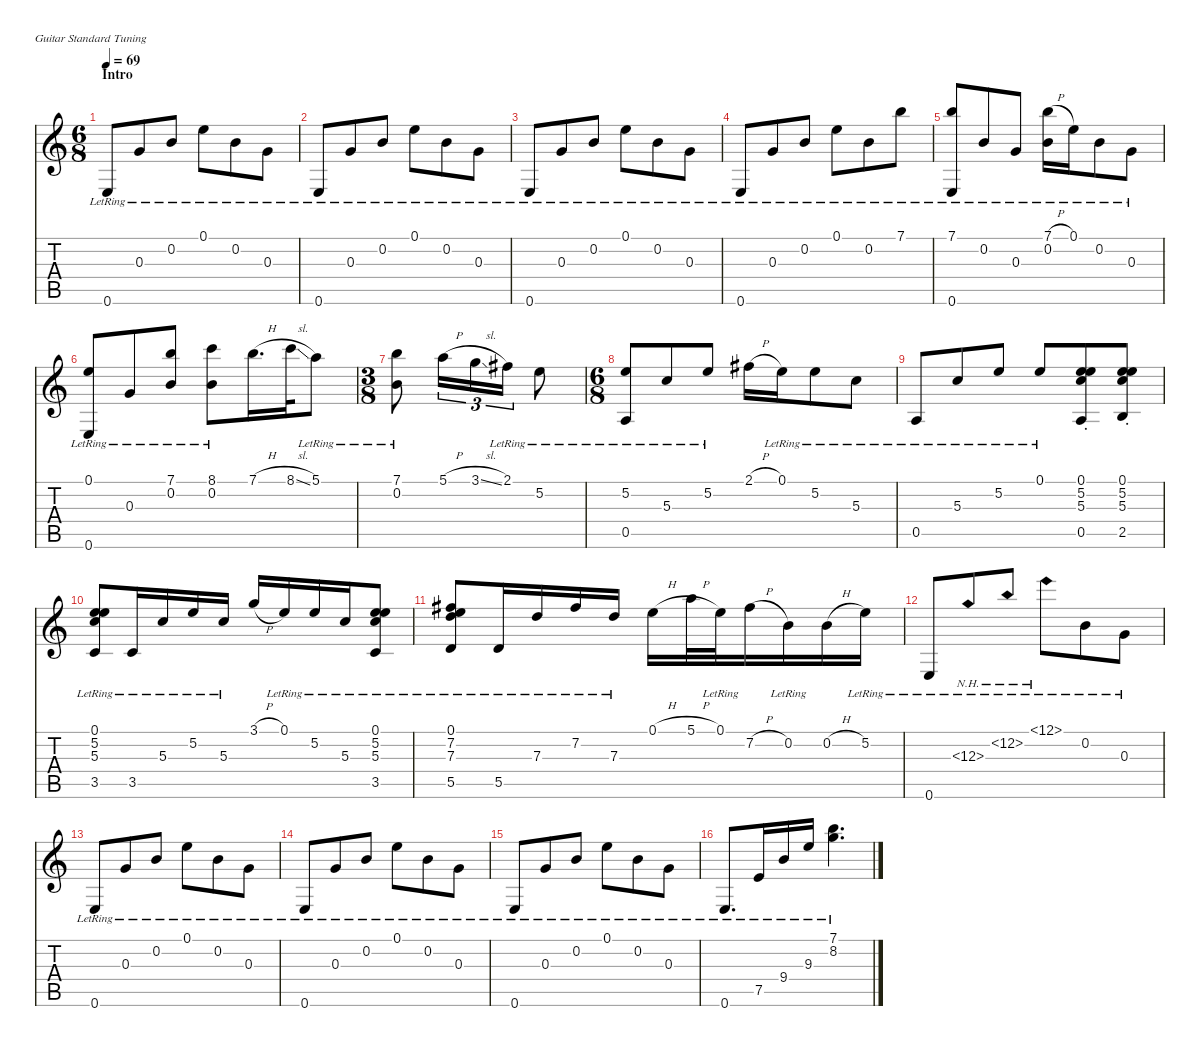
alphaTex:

\defaultSystemsLayout 4
\hideDynamics
\bracketExtendMode nobrackets
\singleTrackTrackNamePolicy hidden
\multiTrackTrackNamePolicy hidden
\otherSystemsTrackNameOrientation horizontal
\track ("Guitar 1" "s.guit.") {mute instrument acousticguitarsteel}
\staff {score tabs}
\tuning (E4 B3 G3 D3 A2 E2)
\ts (6 8)
\beaming (8 3 3)
\section ("" "Intro")
\tempo 69
\clef g2
\ks c
0.6{lr}.8{dy f instrument acousticguitarsteel beam Up} 0.3{lr}.8{beam Up} 0.2{lr}.8{beam Up} 0.1{lr}.8{beam Down} 0.2{lr}.8{beam Down} 0.3{lr}.8{beam Down} |
0.6{lr}.8{beam Up} 0.3{lr}.8{beam Up} 0.2{lr}.8{beam Up} 0.1{lr}.8{beam Down} 0.2{lr}.8{beam Down} 0.3{lr}.8{beam Down} |
0.6{lr}.8{beam Up} 0.3{lr}.8{beam Up} 0.2{lr}.8{beam Up} 0.1{lr}.8{beam Down} 0.2{lr}.8{beam Down} 0.3{lr}.8{beam Down} |
0.6{lr}.8{beam Up} 0.3{lr}.8{beam Up} 0.2{lr}.8{beam Up} 0.1{lr}.8{beam Down} 0.2{lr}.8{beam Down} 7.1{lr}.8{beam Down} |
(7.1{lr} 0.6{lr}).8{beam Up} 0.2{lr}.8{beam Up} 0.3{lr}.8{beam Up} (7.1{h} 0.2{lr}).16{beam Down} 0.1{lr}.16{beam Down} 0.2{lr}.8{beam Down} 0.3{lr}.8{beam Down} |
(0.1{lr} 0.6{lr}).8{beam Up} 0.3{lr}.8{beam Up} (7.1{lr} 0.2{lr}).8{beam Up} (8.1{lr} 0.2{lr}).8{beam Down} 7.1{h}.16{d beam Down} 8.1{sl}.32{beam Down} 5.1{lr}.8{beam Down} |
\ts (3 8)
\beaming (8 3)
(7.1{lr} 0.2{lr}).8{beam Down} 5.1{h}.16{tu (3 2) beam Down} 3.1{sl}.16{tu (3 2) beam Down} 2.1{lr acc #}.16{tu (3 2) beam Down} 5.2{lr}.8{beam Down} |
\ts (6 8)
\beaming (8 3 3)
(5.2{lr} 0.5{lr}).8{beam Up} 5.3{lr}.8{beam Up} 5.2{lr}.8{beam Up} 2.1{h acc #}.16{beam Down} 0.1{lr}.16{beam Down} 5.2{lr}.8{beam Down} 5.3{lr}.8{beam Down} |
0.5{lr}.8{beam Up} 5.3{lr}.8{beam Up} 5.2{lr}.8{beam Up} 0.1{lr}.8{beam Up} (0.1{st} 5.2{st} 5.3{st} 0.5{st}).8{beam Up} (0.1{st} 5.2{st} 5.3{st} 2.5{st}).8{beam Up} |
(0.1{lr} 5.2{lr} 5.3{lr} 3.5{lr}).8{beam Up} 3.5{lr}.16{beam Up} 5.3{lr}.16{beam Up} 5.2{lr}.16{beam Up} 5.3{lr}.16{beam Up} 3.1{h}.16{beam Up} 0.1{lr}.16{beam Up} 5.2{lr}.16{beam Up} 5.3{lr}.16{beam Up} (0.1{lr} 5.2{lr} 5.3{lr} 3.5{lr}).8{beam Up} |
(0.1{lr} 7.2{lr acc #} 7.3{lr} 5.5{lr}).8{beam Up} 5.5{lr}.16{beam Up} 7.3{lr}.16{beam Up} 7.2{lr acc #}.16{beam Up} 7.3{lr}.16{beam Up} 0.1{h}.16{beam Down} 5.1{h}.32{beam Down} 0.1{lr}.32{beam Down} 7.2{h acc #}.16{beam Down} 0.2{lr}.16{beam Down} 0.2{h}.16{beam Down} 5.2{lr}.16{beam Down} |
0.6{lr}.8{beam Up} 12.3{nh lr}.8{beam Up} 12.2{nh lr}.8{beam Up} 12.1{nh lr}.8{beam Down} 0.2{lr}.8{beam Down} 0.3{lr}.8{beam Down} |
0.6{lr}.8{beam Up} 0.3{lr}.8{beam Up} 0.2{lr}.8{beam Up} 0.1{lr}.8{beam Down} 0.2{lr}.8{beam Down} 0.3{lr}.8{beam Down} |
0.6{lr}.8{beam Up} 0.3{lr}.8{beam Up} 0.2{lr}.8{beam Up} 0.1{lr}.8{beam Down} 0.2{lr}.8{beam Down} 0.3{lr}.8{beam Down} |
0.6{lr}.8{beam Up} 0.3{lr}.8{beam Up} 0.2{lr}.8{beam Up} 0.1{lr}.8{beam Down} 0.2{lr}.8{beam Down} 0.3{lr}.8{beam Down} |
0.6{lr}.8{d beam Up} 7.5{lr}.16{beam Up} 9.4{lr}.16{beam Up} 9.3{lr}.16{beam Up} (7.1{lr} 8.2{lr}).4{d beam Down}
